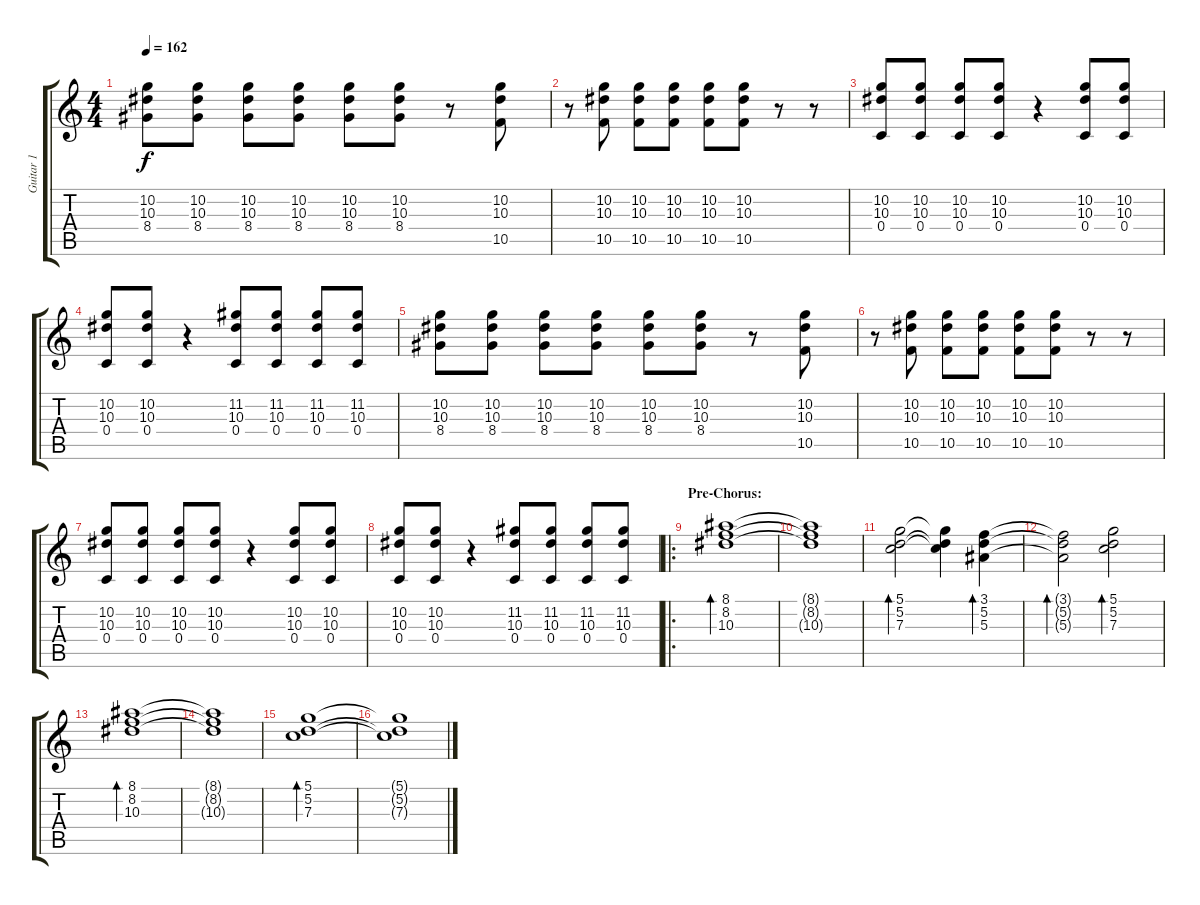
\track ("Guitar 1" "Guitar 1") {instrument distortionguitar}
\staff {score tabs}
\tuning (D4 A3 F3 C3 G2 C2) {hide}
\ts (4 4)
\tempo 162
\clef g2
\ks c
(10.2 10.3 8.4).8{dy f instrument distortionguitar} (10.2 10.3 8.4).8 (10.2 10.3 8.4).8 (10.2 10.3 8.4).8 (10.2 10.3 8.4).8 (10.2 10.3 8.4).8 r.8 (10.2 10.3 10.5).8 |
r.8 (10.2 10.3 10.5).8 (10.2 10.3 10.5).8 (10.2 10.3 10.5).8 (10.2 10.3 10.5).8 (10.2 10.3 10.5).8 r.8 r.8 |
(10.2 10.3 0.4).8 (10.2 10.3 0.4).8 (10.2 10.3 0.4).8 (10.2 10.3 0.4).8 r.4 (10.2 10.3 0.4).8 (10.2 10.3 0.4).8 |
(10.2 10.3 0.4).8 (10.2 10.3 0.4).8 r.4 (11.2 10.3 0.4).8 (11.2 10.3 0.4).8 (11.2 10.3 0.4).8 (11.2 10.3 0.4).8 |
(10.2 10.3 8.4).8{instrument distortionguitar} (10.2 10.3 8.4).8 (10.2 10.3 8.4).8 (10.2 10.3 8.4).8 (10.2 10.3 8.4).8 (10.2 10.3 8.4).8 r.8 (10.2 10.3 10.5).8 |
r.8 (10.2 10.3 10.5).8 (10.2 10.3 10.5).8 (10.2 10.3 10.5).8 (10.2 10.3 10.5).8 (10.2 10.3 10.5).8 r.8 r.8 |
(10.2 10.3 0.4).8 (10.2 10.3 0.4).8 (10.2 10.3 0.4).8 (10.2 10.3 0.4).8 r.4 (10.2 10.3 0.4).8 (10.2 10.3 0.4).8 |
(10.2 10.3 0.4).8 (10.2 10.3 0.4).8 r.4 (11.2 10.3 0.4).8 (11.2 10.3 0.4).8 (11.2 10.3 0.4).8 (11.2 10.3 0.4).8 |
\ro
\section ("" "Pre-Chorus:")
(8.1 8.2 10.3).1{bd 480 instrument electricguitarclean} |
(8.1{t} 8.2{t} 10.3{t}).1{instrument electricguitarclean} |
(5.1 5.2 7.3).2{bd 480 instrument electricguitarclean} (5.1{t} 5.2{t} 7.3{t}).4 (3.1 5.2 5.3).4{bd 480} |
(3.1{t} 5.2{t} 5.3{t}).2{bd 480 instrument electricguitarclean} (5.1 5.2 7.3).2{bd 480} |
(8.1 8.2 10.3).1{bd 480 instrument electricguitarclean} |
(8.1{t} 8.2{t} 10.3{t}).1{instrument electricguitarclean} |
(5.1 5.2 7.3).1{bd 480 instrument electricguitarclean} |
(5.1{t} 5.2{t} 7.3{t}).1
